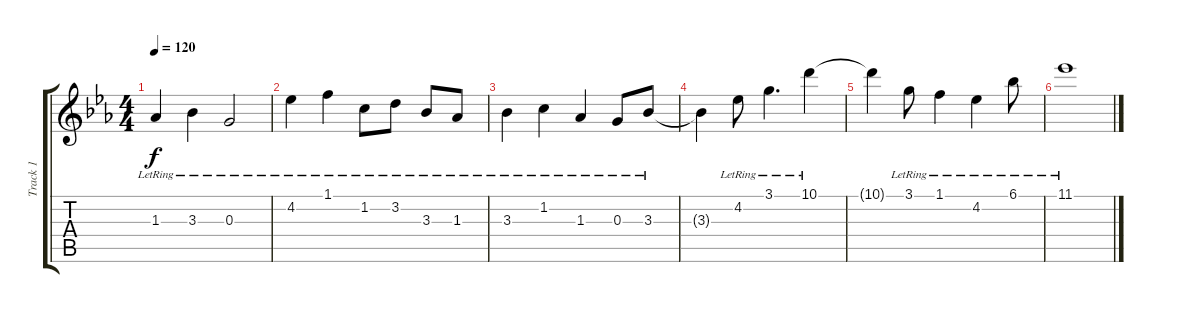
\track ("Track 1" "Track 1") {instrument acousticguitarnylon}
\staff {score tabs}
\tuning (E4 B3 G3 D3 A2 E2) {hide}
\ts (4 4)
\tempo 120
\clef g2
\ks eb
1.3{lr}.4{dy f} 3.3{lr}.4 0.3{lr}.2 |
4.2{lr}.4 1.1{lr}.4 1.2{lr}.8 3.2{lr}.8 3.3{lr}.8 1.3{lr}.8 |
3.3{lr}.4 1.2{lr}.4 1.3{lr}.4 0.3{lr}.8 3.3{lr}.8 |
3.3{t}.4 4.2{lr}.8 3.1{lr}.4{d} 10.1{lr}.4 |
10.1{t}.4 3.1{lr}.8 1.1{lr}.4 4.2{lr}.4 6.1{lr}.8 |
11.1{lr}.1
